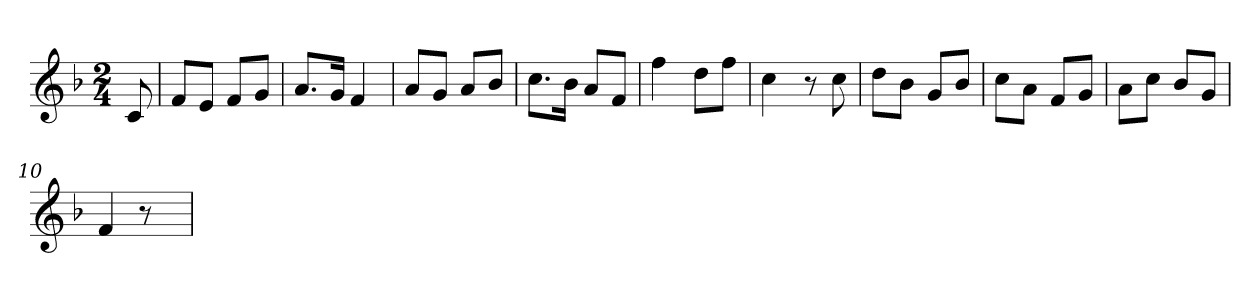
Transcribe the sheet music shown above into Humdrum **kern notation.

**kern
*part1
*staff1
*clefG2
*k[b-]
*F:
*M2/4
=
8c
=1
8f/L
8e/J
8f/L
8g/J
=2
8.a/L
16g/Jk
4f
=3
8a/L
8g/J
8a/L
8b-/J
=4
8.cc\L
16b-\Jk
8a/L
8f/J
=5
4ff
8dd\L
8ff\J
=6
4cc
8r
8cc
=7
8dd\L
8b-\J
8g/L
8b-/J
=8
8cc\L
8a\J
8f/L
8g/J
=9
8a\L
8cc\J
8b-/L
8g/J
=10
4f
8r
8ryy
=
*-
